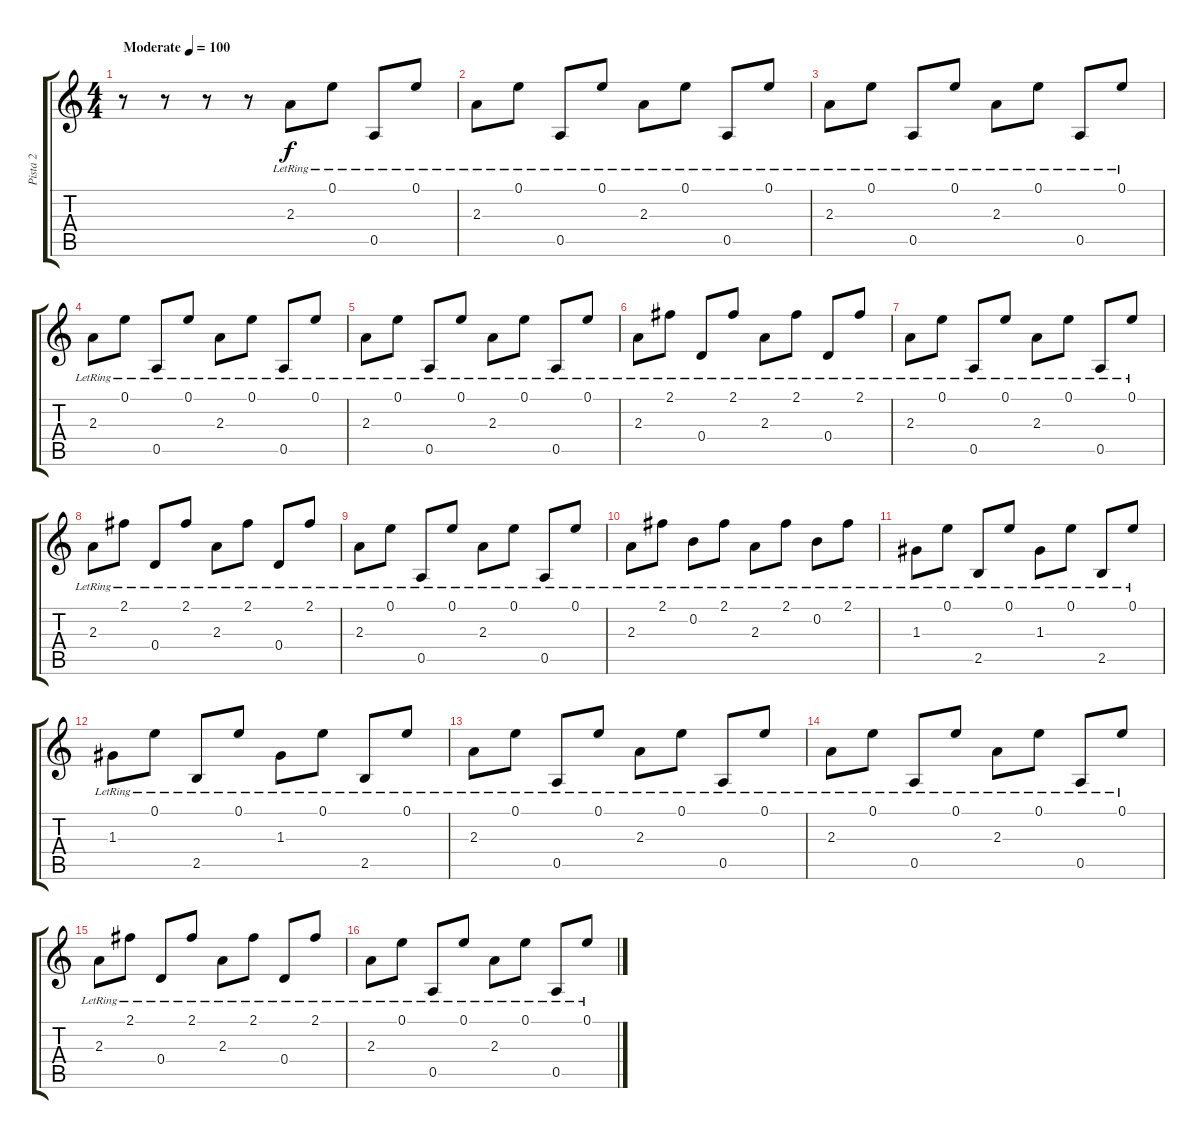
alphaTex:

\track ("Pista 2" "Pista 2") {instrument acousticguitarsteel}
\staff {score tabs}
\tuning (E4 B3 G3 D3 A2 E2) {hide}
\ts (4 4)
\tempo (100 "Moderate")
\clef g2
\ks c
r.8{dy f instrument acousticguitarsteel} r.8 r.8 r.8 2.3{lr}.8 0.1{lr}.8 0.5{lr}.8 0.1{lr}.8 |
2.3{lr}.8 0.1{lr}.8 0.5{lr}.8 0.1{lr}.8 2.3{lr}.8 0.1{lr}.8 0.5{lr}.8 0.1{lr}.8 |
2.3{lr}.8 0.1{lr}.8 0.5{lr}.8 0.1{lr}.8 2.3{lr}.8 0.1{lr}.8 0.5{lr}.8 0.1{lr}.8 |
2.3{lr}.8 0.1{lr}.8 0.5{lr}.8 0.1{lr}.8 2.3{lr}.8 0.1{lr}.8 0.5{lr}.8 0.1{lr}.8 |
2.3{lr}.8 0.1{lr}.8 0.5{lr}.8 0.1{lr}.8 2.3{lr}.8 0.1{lr}.8 0.5{lr}.8 0.1{lr}.8 |
2.3{lr}.8 2.1{lr}.8 0.4{lr}.8 2.1{lr}.8 2.3{lr}.8 2.1{lr}.8 0.4{lr}.8 2.1{lr}.8 |
2.3{lr}.8 0.1{lr}.8 0.5{lr}.8 0.1{lr}.8 2.3{lr}.8 0.1{lr}.8 0.5{lr}.8 0.1{lr}.8 |
2.3{lr}.8 2.1{lr}.8 0.4{lr}.8 2.1{lr}.8 2.3{lr}.8 2.1{lr}.8 0.4{lr}.8 2.1{lr}.8 |
2.3{lr}.8 0.1{lr}.8 0.5{lr}.8 0.1{lr}.8 2.3{lr}.8 0.1{lr}.8 0.5{lr}.8 0.1{lr}.8 |
2.3{lr}.8 2.1{lr}.8 0.2{lr}.8 2.1{lr}.8 2.3{lr}.8 2.1{lr}.8 0.2{lr}.8 2.1{lr}.8 |
1.3{lr}.8 0.1{lr}.8 2.5{lr}.8 0.1{lr}.8 1.3{lr}.8 0.1{lr}.8 2.5{lr}.8 0.1{lr}.8 |
1.3{lr}.8 0.1{lr}.8 2.5{lr}.8 0.1{lr}.8 1.3{lr}.8 0.1{lr}.8 2.5{lr}.8 0.1{lr}.8 |
2.3{lr}.8 0.1{lr}.8 0.5{lr}.8 0.1{lr}.8 2.3{lr}.8 0.1{lr}.8 0.5{lr}.8 0.1{lr}.8 |
2.3{lr}.8 0.1{lr}.8 0.5{lr}.8 0.1{lr}.8 2.3{lr}.8 0.1{lr}.8 0.5{lr}.8 0.1{lr}.8 |
2.3{lr}.8 2.1{lr}.8 0.4{lr}.8 2.1{lr}.8 2.3{lr}.8 2.1{lr}.8 0.4{lr}.8 2.1{lr}.8 |
2.3{lr}.8 0.1{lr}.8 0.5{lr}.8 0.1{lr}.8 2.3{lr}.8 0.1{lr}.8 0.5{lr}.8 0.1{lr}.8
